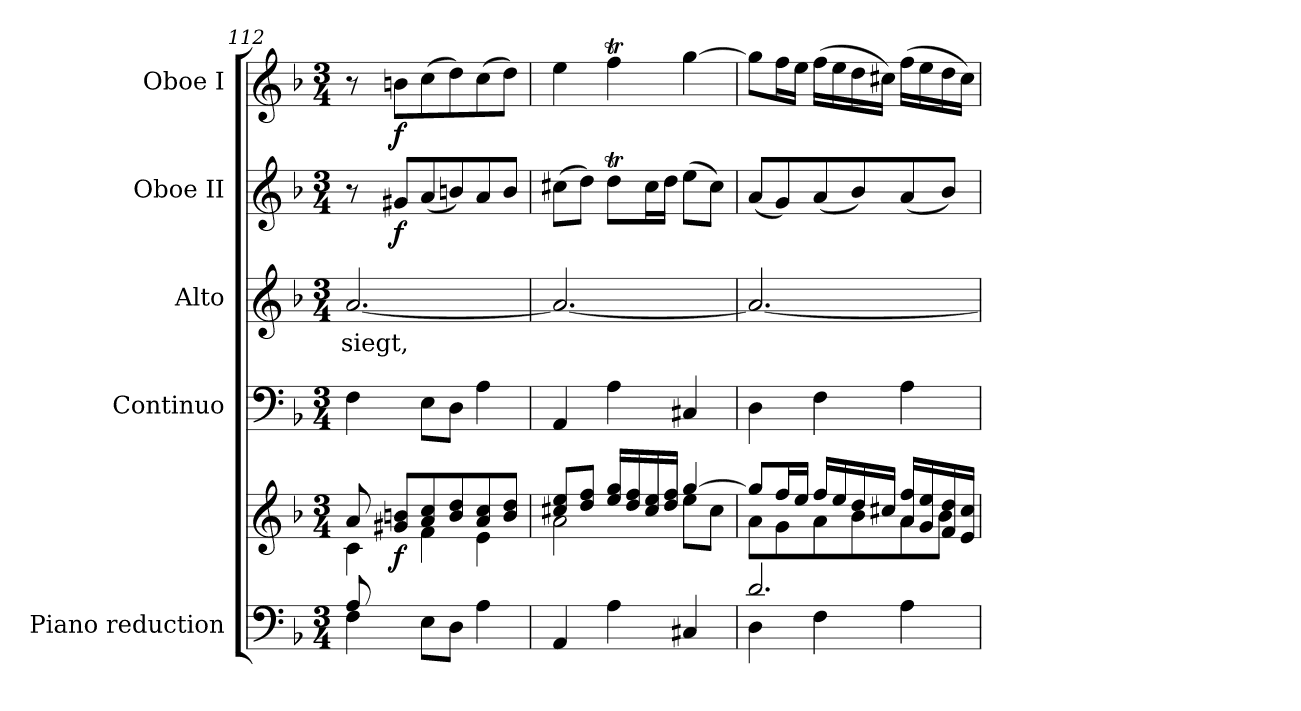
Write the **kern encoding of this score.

**kern	**kern	**dynam	**kern	**kern	**text	**kern	**dynam	**kern	**dynam
*part5	*part5	*part5	*part4	*part3	*part3	*part2	*part2	*part1	*part1
*staff6	*staff5	*staff5/6	*staff4	*staff3	*staff3	*staff2	*staff2	*staff1	*staff1
*I"Piano reduction	*	*	*I"Continuo	*I"Alto	*	*I"Oboe II	*	*I"Oboe I	*
*I'Pno	*	*	*	*	*	*I'Ob	*	*I'Ob	*
!!LO:PB:g=z
*clefF4	*clefG2	*	*clefF4	*clefG2	*	*clefG2	*	*clefG2	*
*k[b-]	*k[b-]	*	*k[b-]	*k[b-]	*	*k[b-]	*	*k[b-]	*
*M3/4	*M3/4	*	*M3/4	*M3/4	*	*M3/4	*	*M3/4	*
=112	=112	=112	=112	=112	=112	=112	=112	=112	=112
*^	*^	*	*	*	*	*	*	*	*
!	!	!	!	!	!	!	!LO:LY:b	!	!	!	!
8A/	4F\	8a/	4c\	.	4F\	[2.a/	siegt,	8r	.	8r	.
!	!	!	!	!LO:DY:b	!	!	!	!	!LO:DY:b	!	!LO:DY:b
8ryy	.	8g#X/ 8bn/L	.	f	.	.	.	8g#X/L	f	8bn\L	f
2ryy	8E\L	8a/ 8cc/	4f\	.	8E\L	.	.	(<8a/	.	(>8cc\	.
.	8D\J	8b/ 8dd/	.	.	8D\J	.	.	8bn/)	.	8dd\)	.
.	4A\	8a/ 8cc/	4e\	.	4A\	.	.	8a/	.	(>8cc\	.
.	.	8b/ 8dd/J	.	.	.	.	.	8b/J	.	8dd\J)	.
*v	*v	*	*	*	*	*	*	*	*	*	*
=113	=113	=113	=113	=113	=113	=113	=113	=113	=113	=113
4AA/	8cc#X/ 8ee/L	2a\	.	4AA/	2.a/_	.	(>8cc#X\L	.	4ee\	.
.	8dd/ 8ff/J	.	.	.	.	.	8dd\J)	.	.	.
4A\	16ee/ 16gg/LL	.	.	4A\	.	.	8ddT\L	.	4ffT\	.
.	16dd/ 16ff/	.	.	.	.	.	.	.	.	.
.	16cc#/ 16ee/	.	.	.	.	.	16cc#\L	.	.	.
.	16dd/ 16ff/JJ	.	.	.	.	.	16dd\JJ	.	.	.
4C#X/	[4gg/	8ee\L	.	4C#X/	.	.	(>8ee\L	.	[4gg\	.
.	.	8cc#\J	.	.	.	.	8cc#\J)	.	.	.
=114	=114	=114	=114	=114	=114	=114	=114	=114	=114	=114
*^	*	*	*	*	*	*	*	*	*	*
2.d/	4D\	8gg/L]	8a\L	.	4D\	2.a/_	.	(<8a/L	.	8gg\L]	.
.	.	16ff/L	8g\	.	.	.	.	8g/)	.	16ff\L	.
.	.	16ee/JJ	.	.	.	.	.	.	.	16ee\JJ	.
.	4F\	16ff/LL	8a\	.	4F\	.	.	(<8a/	.	(>16ff\LL	.
.	.	16ee/	.	.	.	.	.	.	.	16ee\	.
.	.	16dd/	8b-\	.	.	.	.	8b-/)	.	16dd\	.
.	.	16cc#X/JJ	.	.	.	.	.	.	.	16cc#X\JJ)	.
.	4A\	16a/ 16ff/LL	8a\	.	4A\	.	.	(<8a/	.	(>16ff\LL	.
.	.	16g/ 16ee/	.	.	.	.	.	.	.	16ee\	.
.	.	16f/ 16dd/	8b-\J	.	.	.	.	8b-/J)	.	16dd\	.
.	.	16e/ 16cc#/JJ	.	.	.	.	.	.	.	16cc#\JJ)	.
*v	*v	*	*	*	*	*	*	*	*	*	*
*	*v	*v	*	*	*	*	*	*	*	*
=	=	=	=	=	=	=	=	=	=
*-	*-	*-	*-	*-	*-	*-	*-	*-	*-
